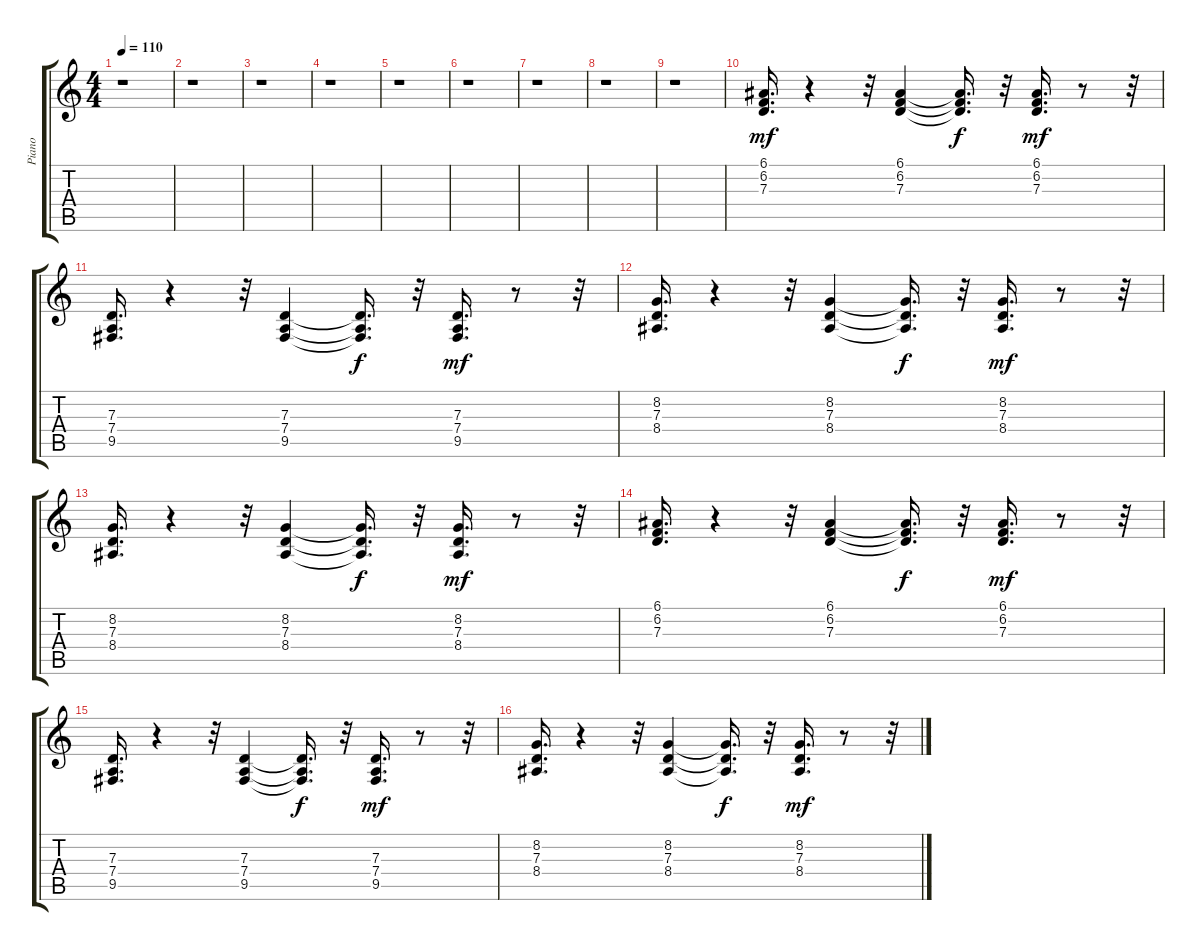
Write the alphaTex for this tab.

\track ("Piano" "Piano") {instrument brightacousticpiano}
\staff {score tabs}
\tuning (E4 B3 G3 D3 A2 E2) {hide}
\ts (4 4)
\tempo 110
\clef g2
\ks c
r.1{dy mf} |
r.1 |
r.1 |
r.1 |
r.1 |
r.1 |
r.1 |
r.1 |
r.1 |
(6.1 6.2 7.3).16{d} r.4 r.32 (6.1 6.2 7.3).4 (6.1{t} 6.2{t} 7.3{t}).16{d dy f} r.32 (6.1 6.2 7.3).16{d dy mf} r.8 r.32 |
(7.3 7.4 9.5).16{d} r.4 r.32 (7.3 7.4 9.5).4 (7.3{t} 7.4{t} 9.5{t}).16{d dy f} r.32 (7.3 7.4 9.5).16{d dy mf} r.8 r.32 |
(8.2 7.3 8.4).16{d} r.4 r.32 (8.2 7.3 8.4).4 (8.2{t} 7.3{t} 8.4{t}).16{d dy f} r.32 (8.2 7.3 8.4).16{d dy mf} r.8 r.32 |
(8.2 7.3 8.4).16{d} r.4 r.32 (8.2 7.3 8.4).4 (8.2{t} 7.3{t} 8.4{t}).16{d dy f} r.32 (8.2 7.3 8.4).16{d dy mf} r.8 r.32 |
(6.1 6.2 7.3).16{d} r.4 r.32 (6.1 6.2 7.3).4 (6.1{t} 6.2{t} 7.3{t}).16{d dy f} r.32 (6.1 6.2 7.3).16{d dy mf} r.8 r.32 |
(7.3 7.4 9.5).16{d} r.4 r.32 (7.3 7.4 9.5).4 (7.3{t} 7.4{t} 9.5{t}).16{d dy f} r.32 (7.3 7.4 9.5).16{d dy mf} r.8 r.32 |
(8.2 7.3 8.4).16{d} r.4 r.32 (8.2 7.3 8.4).4 (8.2{t} 7.3{t} 8.4{t}).16{d dy f} r.32 (8.2 7.3 8.4).16{d dy mf} r.8 r.32
